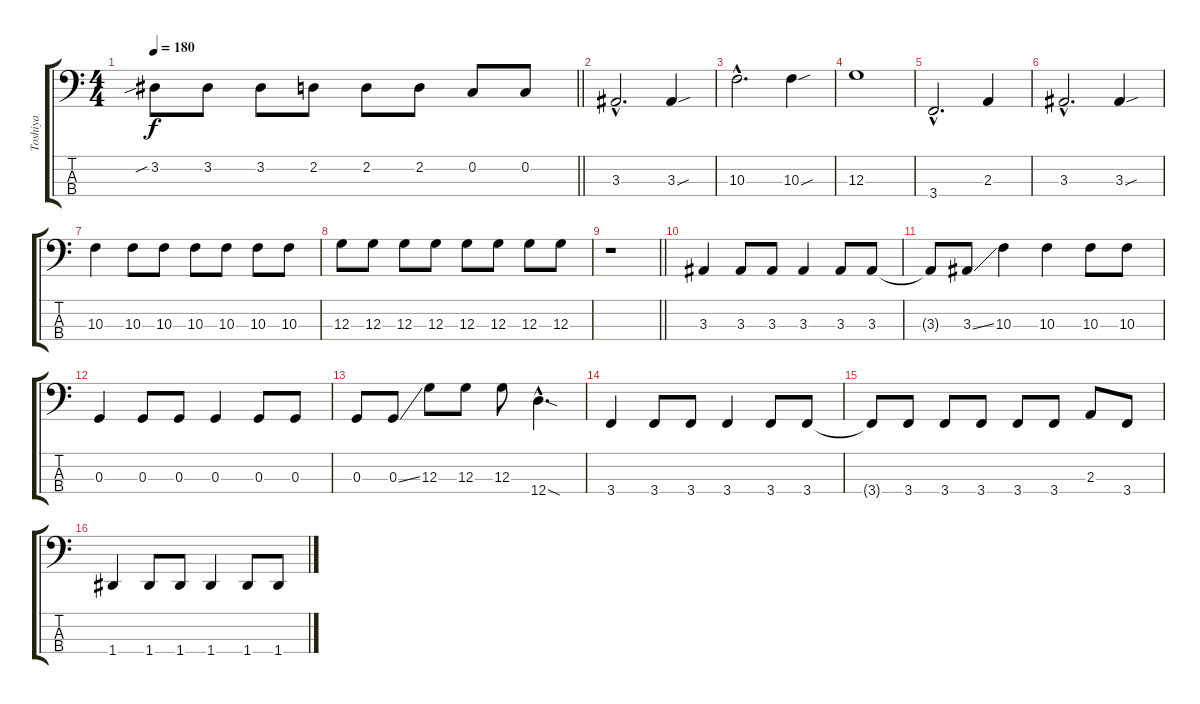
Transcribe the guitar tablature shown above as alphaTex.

\track ("Toshiya" "Toshiya") {instrument electricbasspick}
\staff {score tabs}
\tuning (F2 C2 G1 D1) {hide}
\ts (4 4)
\tempo 180
\clef f4
\barLineRight lightlight
\ks c
3.2{sib}.8{dy f} 3.2.8 3.2.8 2.2.8 2.2.8 2.2.8 0.2.8 0.2.8 |
3.3{hac}.2{d} 3.3{sou}.4 |
10.3{hac}.2{d} 10.3{sou}.4 |
12.3.1 |
3.4{hac}.2{d} 2.3.4 |
3.3{hac}.2{d} 3.3{sou}.4 |
10.3.4 10.3.8 10.3.8 10.3.8 10.3.8 10.3.8 10.3.8 |
12.3.8 12.3.8 12.3.8 12.3.8 12.3.8 12.3.8 12.3.8 12.3.8 |
\barLineRight lightlight
r.1 |
3.3.4 3.3.8 3.3.8 3.3.4 3.3.8 3.3.8 |
3.3{t}.8 3.3{ss}.8 10.3.4 10.3.4 10.3.8 10.3.8 |
0.3.4 0.3.8 0.3.8 0.3.4 0.3.8 0.3.8 |
0.3.8 0.3{ss}.8 12.3.8 12.3.8 12.3.8 12.4{sod hac}.4{d} |
3.4.4 3.4.8 3.4.8 3.4.4 3.4.8 3.4.8 |
3.4{t}.8 3.4.8 3.4.8 3.4.8 3.4.8 3.4.8 2.3.8 3.4.8 |
1.4.4 1.4.8 1.4.8 1.4.4 1.4.8 1.4.8
